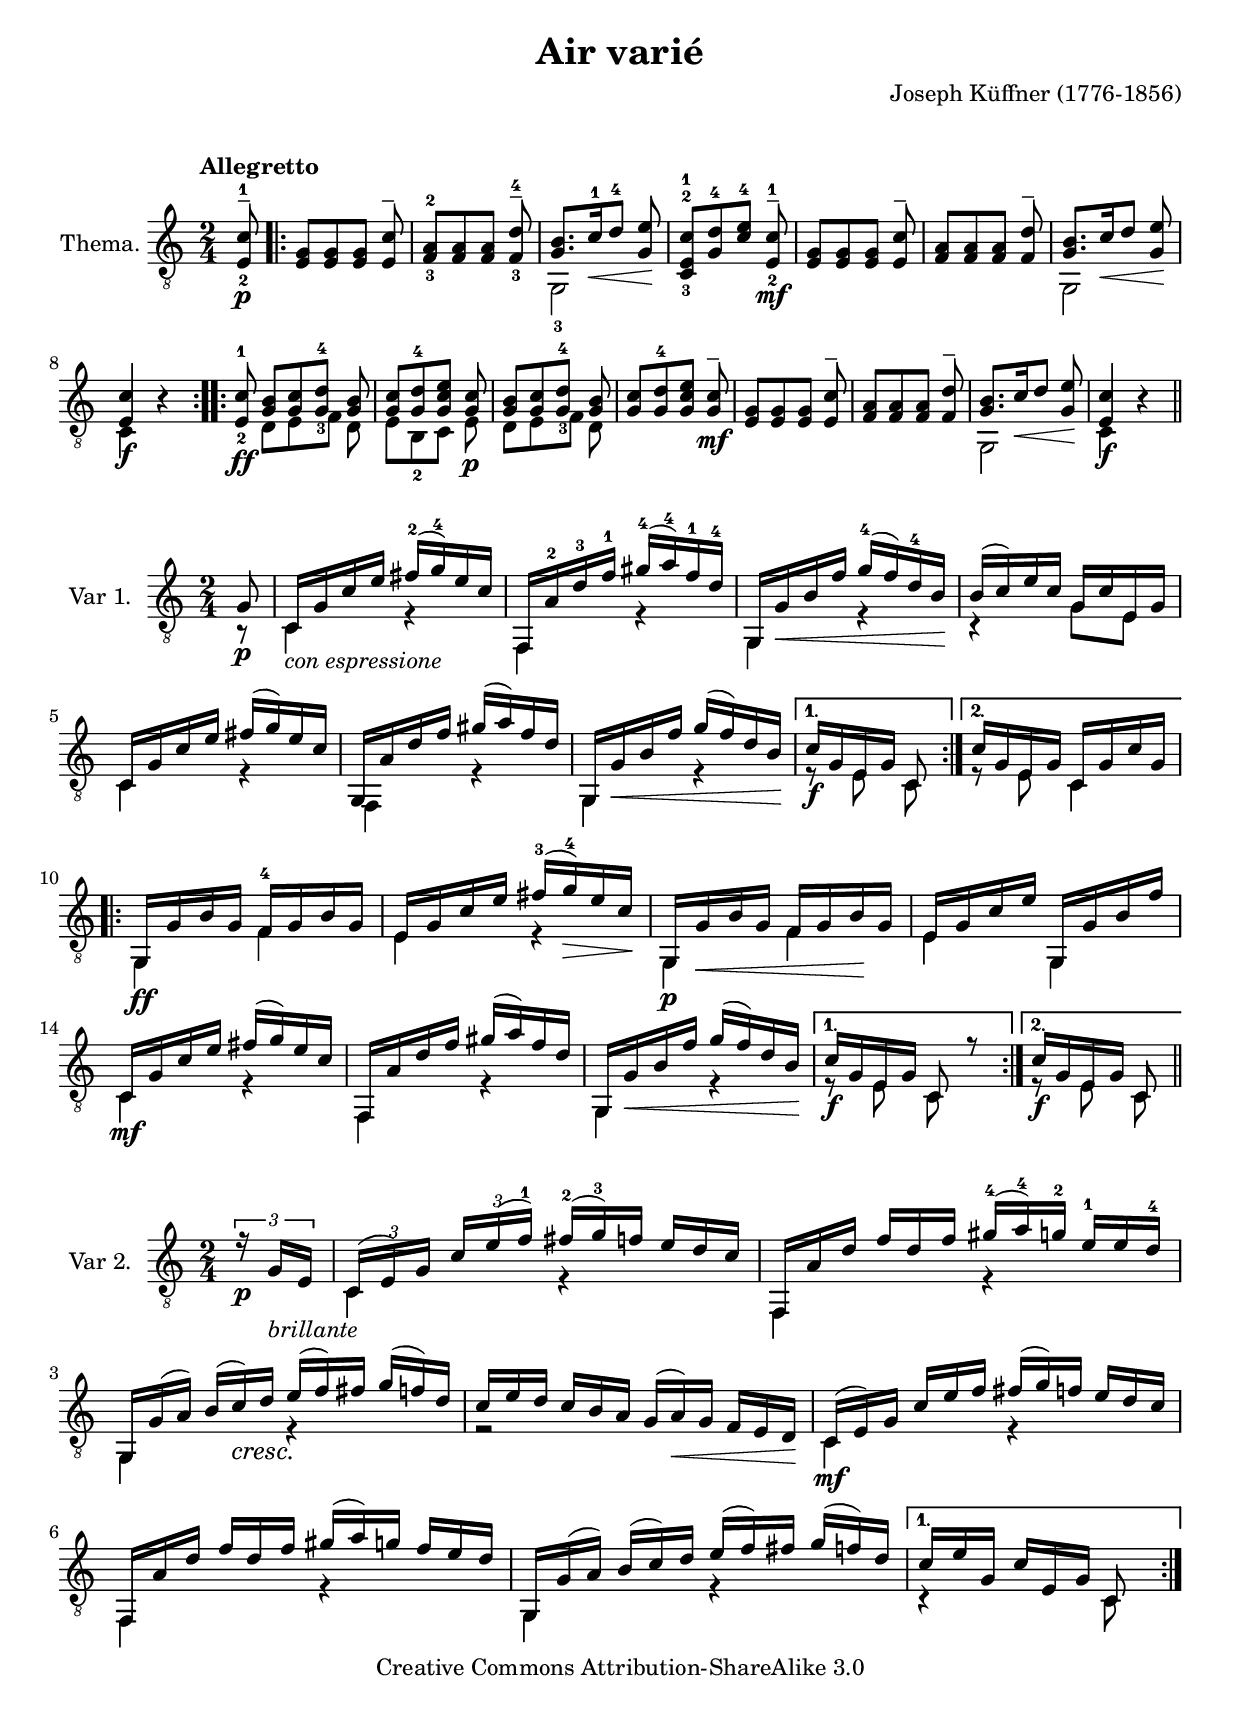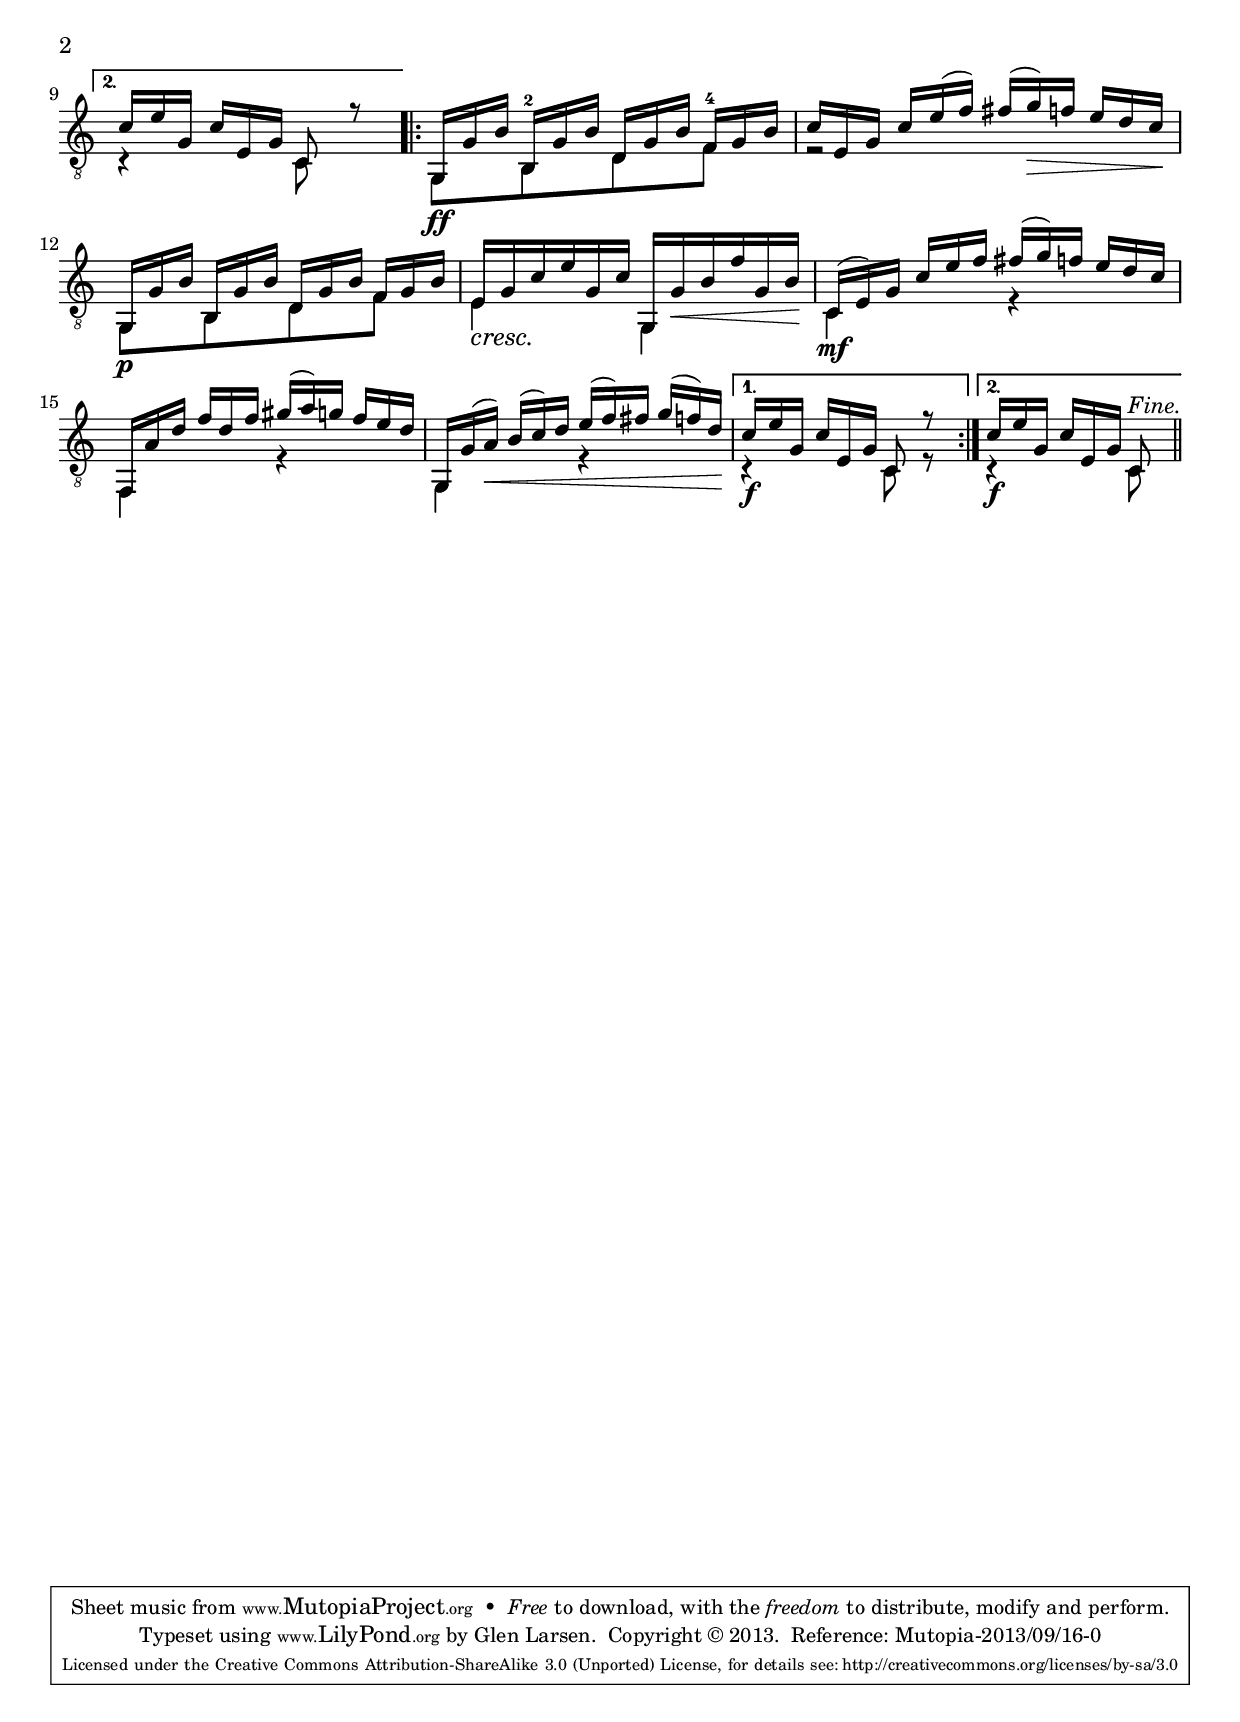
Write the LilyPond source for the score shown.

\version "2.16.2"
\header {
  title = "Air varié"
  composer = "Joseph Küffner (1776-1856)"
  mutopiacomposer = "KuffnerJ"
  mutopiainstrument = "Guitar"
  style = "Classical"
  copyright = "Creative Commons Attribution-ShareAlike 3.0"
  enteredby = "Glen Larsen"
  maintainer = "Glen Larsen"
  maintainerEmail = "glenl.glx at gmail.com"
  % http://en.wikipedia.org/wiki/Joseph_K%C3%BCffner
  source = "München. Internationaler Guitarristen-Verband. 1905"
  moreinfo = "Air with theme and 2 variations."
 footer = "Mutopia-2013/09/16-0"
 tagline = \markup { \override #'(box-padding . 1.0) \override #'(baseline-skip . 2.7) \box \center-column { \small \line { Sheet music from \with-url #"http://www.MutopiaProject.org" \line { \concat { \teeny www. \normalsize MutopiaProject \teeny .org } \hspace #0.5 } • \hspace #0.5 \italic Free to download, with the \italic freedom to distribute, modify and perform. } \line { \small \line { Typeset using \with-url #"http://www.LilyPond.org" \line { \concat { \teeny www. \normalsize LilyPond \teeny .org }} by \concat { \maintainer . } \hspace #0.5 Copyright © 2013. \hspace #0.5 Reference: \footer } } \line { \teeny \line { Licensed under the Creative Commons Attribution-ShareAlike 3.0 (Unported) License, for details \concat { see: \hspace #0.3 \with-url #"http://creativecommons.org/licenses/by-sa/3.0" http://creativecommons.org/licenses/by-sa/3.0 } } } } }
}

\paper {
  % add space between composer/opus markup and first staff
  markup-system-spacing #'padding = #5
  % add a little space between composer and opus
  markup-markup-spacing #'padding = #1.2
  top-margin = #8
  bottom-margin = #10
}

\layout {
  \context {
    \Voice
    \override StringNumber #'stencil = ##f
  }
  \context {
    \Staff
    \override DynamicTextSpanner #'style = #'none
    \override Fingering #'staff-padding = #'()
    \override Fingering #'add-stem-support = ##t
    \mergeDifferentlyDottedOn
    \mergeDifferentlyHeadedOn
  }
}

global = {
  \time 2/4
  \key c \major
}


%%% THEMA

themaUpper = \relative c {
  \voiceOne
  \slurDown
  \tempo "Allegretto"
  \set Timing.baseMoment = #(ly:make-moment 1 8)
  \set Timing.beatStructure = #'(3 1)
  \set Timing.beamExceptions = #'()
  \partial 8 { <e-2 c'-1>8\tenuto\p | }
  \repeat volta 2 {
    <e g>8 q q <e c'>8\tenuto |
    <f-3 a-2>8 q q <f-3 d'-4>\tenuto |
    <g b>8. <c-1>16\< <d-4>8 <e g,>\! |
    <c-1 e,-2 c-3> <d-4 g,> <e-4 c> <c-1 e,-2>\tenuto\mf |
    <e, g>8 q q <e c'>8\tenuto |
    <f a>8 q q <f d'>\tenuto |
    <g b>8. <c>16\< <d>8 <e g,>\! |
    <c e,>4\f b\rest |
  }

  \repeat volta 2 {
    \set Timing.measurePosition = #(ly:make-moment -1 8)
    <c-1 e,-2>8\ff |
    <b g>8 <c g> <d-4 g,-3> <b g> |
    <c g>8 <d-4 g,> <e c g> <c g> |
    <b g>8 <c g> <d-4 g,-3> <b g> |
    <c g>8 <d-4 g,> <e c g> <c g>\tenuto\mf |
    <e, g>8 q q <e c'>8\tenuto |
    <f a>8 q q <f d'>\tenuto |
    <g b>8. <c>16\< <d>8 <e g,>\! |
    <c e,>4\f b\rest |
  }
  \bar "||"
}

themaLower = \relative c {
  \voiceTwo
  \set fingeringOrientations = #'(down)
  \partial 8 {s8 |}
  \repeat volta 2 {
    s2*2 |
    <g-3>2 |
    s2*3 |
    g2 |
    c4 s4
  }
  \repeat volta 2 {
    \set Timing.measurePosition = #(ly:make-moment -1 8)
    s8 |
    d8 e f d |
    e8 <b-2> c e\p |
    d8 e f d |
    s2*3 |
    g,2 |
    c4 s
  }
}


%%% VAR. 1

varOneUpper = \relative c' {
  \voiceOne
  \repeat volta 2 {
    \partial 8 {g8\p | }
    c,16_\markup{\italic "con espressione"} g' c e <fis-2>( <g-4>) e c |
    f,,16 <a'-2> <d-3> <f-1> <gis-4>( <a-4>) <f-1> <d-4> |
    g,,16 g'\< b f' <g-4>( f) <d-4> b\! |
    b16(c) e c g c e, g |
    c,16 g' c e fis( g) e c |
    g,16 a' d f gis( a) f d |
    g,,16 g'\< b f' g( f) d b\! |
  }
  \alternative {
    { \set Timing.measureLength = #(ly:make-moment 3 8)
      c16\f g e g c,8
    }
    { \set Timing.measureLength = #(ly:make-moment 2 4)
      c'16 g e g c, g' c g
    }
  }
  \repeat volta 2 {
    g,16\ff g' b g <f-4> g b g |
    e16 g c e <fis-3>( <g-4>)\> e c\! |
    g,16\p g'\< b g f g b\! g |
    e16 g c e g,, g' b f' |
    c,16\mf g' c e fis( g) e c |
    f,,16 a' d f gis( a) f d |
    g,,16 g'\< b f' g( f) d b\! |
  }
  \alternative {
    { c16\f g e g c,8 r | }
    { \set Timing.measureLength = #(ly:make-moment 3 8)
      c'16\f g e g c,8
    }
  }
  \bar "||"
}

varOneLower = \relative c {
  \voiceTwo
  \set fingeringOrientations = #'(down)
  \partial 8 {r8 |}
  c4 r |
  f,4 r |
  g4 r |
  r4 g'8 e |
  c4 r |
  f,4 r |
  g4 r |
  \set Timing.measureLength = #(ly:make-moment 3 8)
  r8 e' c |
  \set Timing.measureLength = #(ly:make-moment 2 4)
  r8 e c4 |
  g4 f' |
  e4 r |
  g,4 f' |
  e4 g, |
  c4 r |
  f,4 r |
  g4 r |
  r8 e' c s |
  \set Timing.measureLength = #(ly:make-moment 3 8)
  r8 e c 
}


%%% VAR. 2

varTwoUpper = \relative c' {
  \voiceOne
  \repeat volta 2 {
    \partial 8 { \times 2/3 {r16\p g_\markup{\italic brillante} e } |}
    \times 2/3 { c16[( e) g] }
    \times 2/3 { c e( <f-1>) }
    \override TupletBracket #'bracket-visibility = ##f
    \override TupletNumber #'transparent = ##t
    \times 2/3 {
      <fis-2>16[( <g-3>) f] e d c |
      f,,16[ a' d] f d f <gis-4>16[( <a-4>) <g-2>16] <e-1> e <d-4>16 |

      g,,16[ g'( a)] b( c)\cresc d\! e[( f) fis] g( f) d |
      c16[ e d] c b a g[( a)\< g] f e d\! |
      c16\mf[( e) g] c e f fis[( g) f] e d c |

      f,,16[ a' d] f d f gis[( a) g] f e d |
      g,,16[ g'( a)] b( c) d e[( f) fis] g( f) d |
    }
  }
  \alternative {
    { \times 2/3 { c16[ e g,] c[ e, g] } c,8 }
    { \times 2/3 { c'16[ e g,] c[ e, g] } c,8 r }
  }

  \repeat volta 2 {
    \times 2/3 {
      g16\ff[ g' b] <b,-2> g' b d,[ g b] <f-4> g b |
      c16[ e, g] c e( f) fis[( g)\> f] e d c\! |
      g,16\p[ g' b] b, g' b d,[ g b] f g b |

      e,16[\cresc g c\! e g, c] g,[ g'\< b f' g, b]\! |
      c,16\mf[( e) g] c e f fis[( g) f] e d c |
      f,,16[ a' d] f d f gis[( a) g] f e d |

      g,,16[ g'( a)]\< b( c) d e[( f) fis] g( f) d\! |
    }
  }
  \alternative {
    { \set Timing.measureLength = #(ly:make-moment 2 4)
      \times 2/3 {
	c16\f[ e g,] c[ e, g]
      }
     c,8 r
    }
    { \set Timing.measureLength = #(ly:make-moment 3 8)
      \times 2/3 {
	c'16\f[ e g,] c[ e, g]
      }
     c,8^\markup{\italic Fine.}
    }
  }
  \bar "||"
}

varTwoLower = \relative c {
  \voiceTwo
  \set fingeringOrientations = #'(down)
  \partial 8 {s8 |}
  c4 r |
  f,4 r |
  g4 r |
  r2 |
  c4 r |

  f,4 r |
  g4 r |
  \set Timing.measureLength = #(ly:make-moment 3 8)
  r4 c8 |
  \set Timing.measureLength = #(ly:make-moment 2 4)
  r4 c8 s |
  
  g8[ b d f] |
  r2 |
  g,8[ b d f] |
  e4 g, |
  c4 r |
  f,4 r |
  g4 r |
  r4 c8 r |
  \set Timing.measureLength = #(ly:make-moment 3 8)
  r4 c8
}


\score {
  <<
    \new Staff = "Guitar"
    <<
      \set Staff.midiInstrument = #"acoustic guitar (nylon)"
      \set Staff.instrumentName="Thema."
      \global
      \clef "treble_8"
      \context Voice = "themaUpper" \themaUpper
      \context Voice = "themaLower" \themaLower
    >>
  >>
  \layout {}
  \midi {
    \tempo 4 = 100
  }
}

\score {
  <<
    \new Staff = "Guitar"
    <<
      \set Staff.midiInstrument = #"acoustic guitar (nylon)"
      \set Staff.instrumentName="Var 1."
      \global
      \clef "treble_8"
      \context Voice = "varOneUpper" \varOneUpper
      \context Voice = "varOneLower" \varOneLower
    >>
  >>
  \layout {}
  \midi {
    \tempo 4 = 100
  }
}

\score {
  <<
    \new Staff = "Guitar"
    <<
      \set Staff.midiInstrument = #"acoustic guitar (nylon)"
      \set Staff.instrumentName="Var 2."
      \global
      \clef "treble_8"
      \context Voice = "varTwoUpper" \varTwoUpper
      \context Voice = "varTwoLower" \varTwoLower
    >>
  >>
  \layout {}
  \midi {
    \tempo 4 = 80
  }
}
